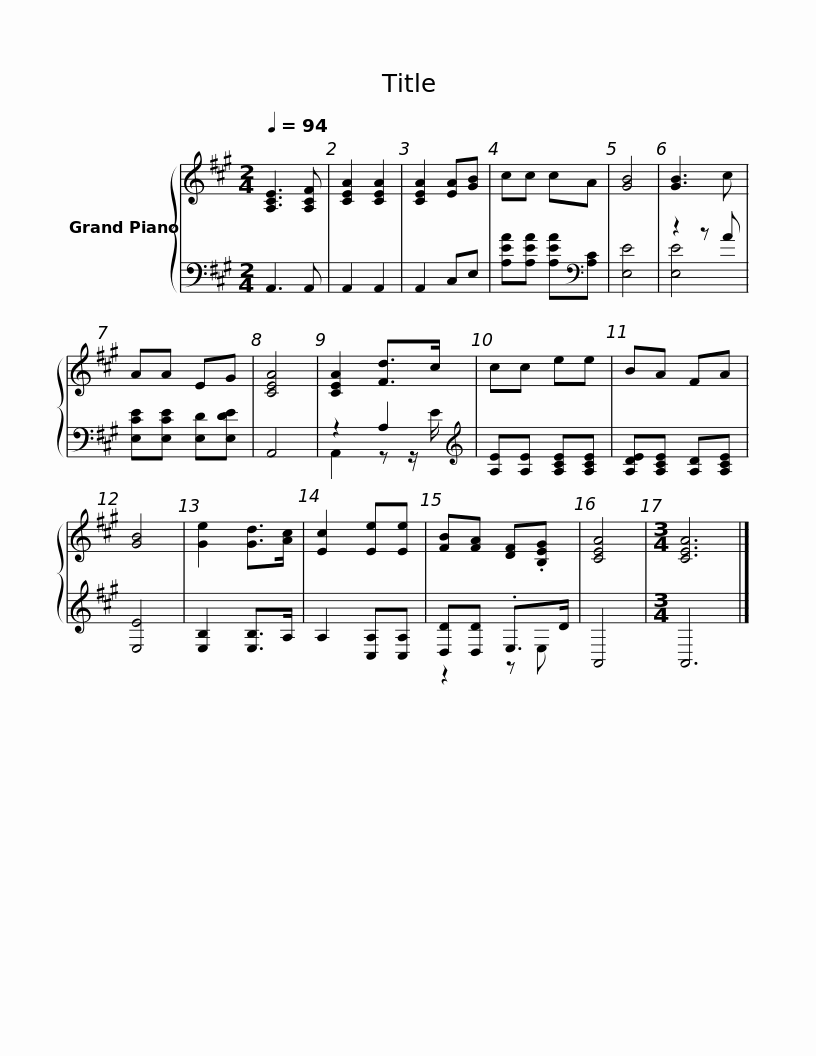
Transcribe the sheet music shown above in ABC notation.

X:1
%%score { 1 | ( 2 3 ) }
L:1/8
Q:1/4=94
M:2/4
I:linebreak $
K:A
V:1 treble
V:2 bass
V:3 bass
V:1
 [A,CE]3 [A,CF] | [CEA]2 [CEA]2 | [CEA]2 [EA][GB] | cc cA | [GB]4 | %5
 [GB]3 c | AA EG | [CEA]4 | [CEA]2 [Fd]>c |$ cc ee | %10
 BA FA | [GB]4 | [Ge]2 [Gd]>[Ac] | [Ec]2 [Ee][Ee] | [FB][FA] [DF].[B,EG] | %15
 [CEA]4 |[M:3/4] [CEA]6 |] %17
V:2
 A,,3 A,, | A,,2 A,,2 | A,,2 C,E, | [A,EA][A,EA] [A,EA][K:bass][A,C] | [E,E]4 | %5
 z2 z A | [E,CE][E,CE] [E,D][E,DE] | A,,4 | z2 A,2[K:treble] |$ [A,E][A,E] [A,CE][A,CE] | %10
 [A,DE][A,CE] [A,D][A,CE] | [E,E]4 | [E,B,]2 [E,B,]>A, | A,2 [C,A,][C,A,] | [D,D][D,D] .E,>D | %15
 A,,4 |[M:3/4] A,,6 |] %17
V:3
 x4 | x4 | x4 | x3[K:bass] x | x4 | %5
 [E,E]4 | x4 | x4 | A,,2 z z/[K:treble] E/ |$ x4 | %10
 x4 | x4 | x4 | x4 | z2 z E, | %15
 x4 |[M:3/4] x6 |] %17
